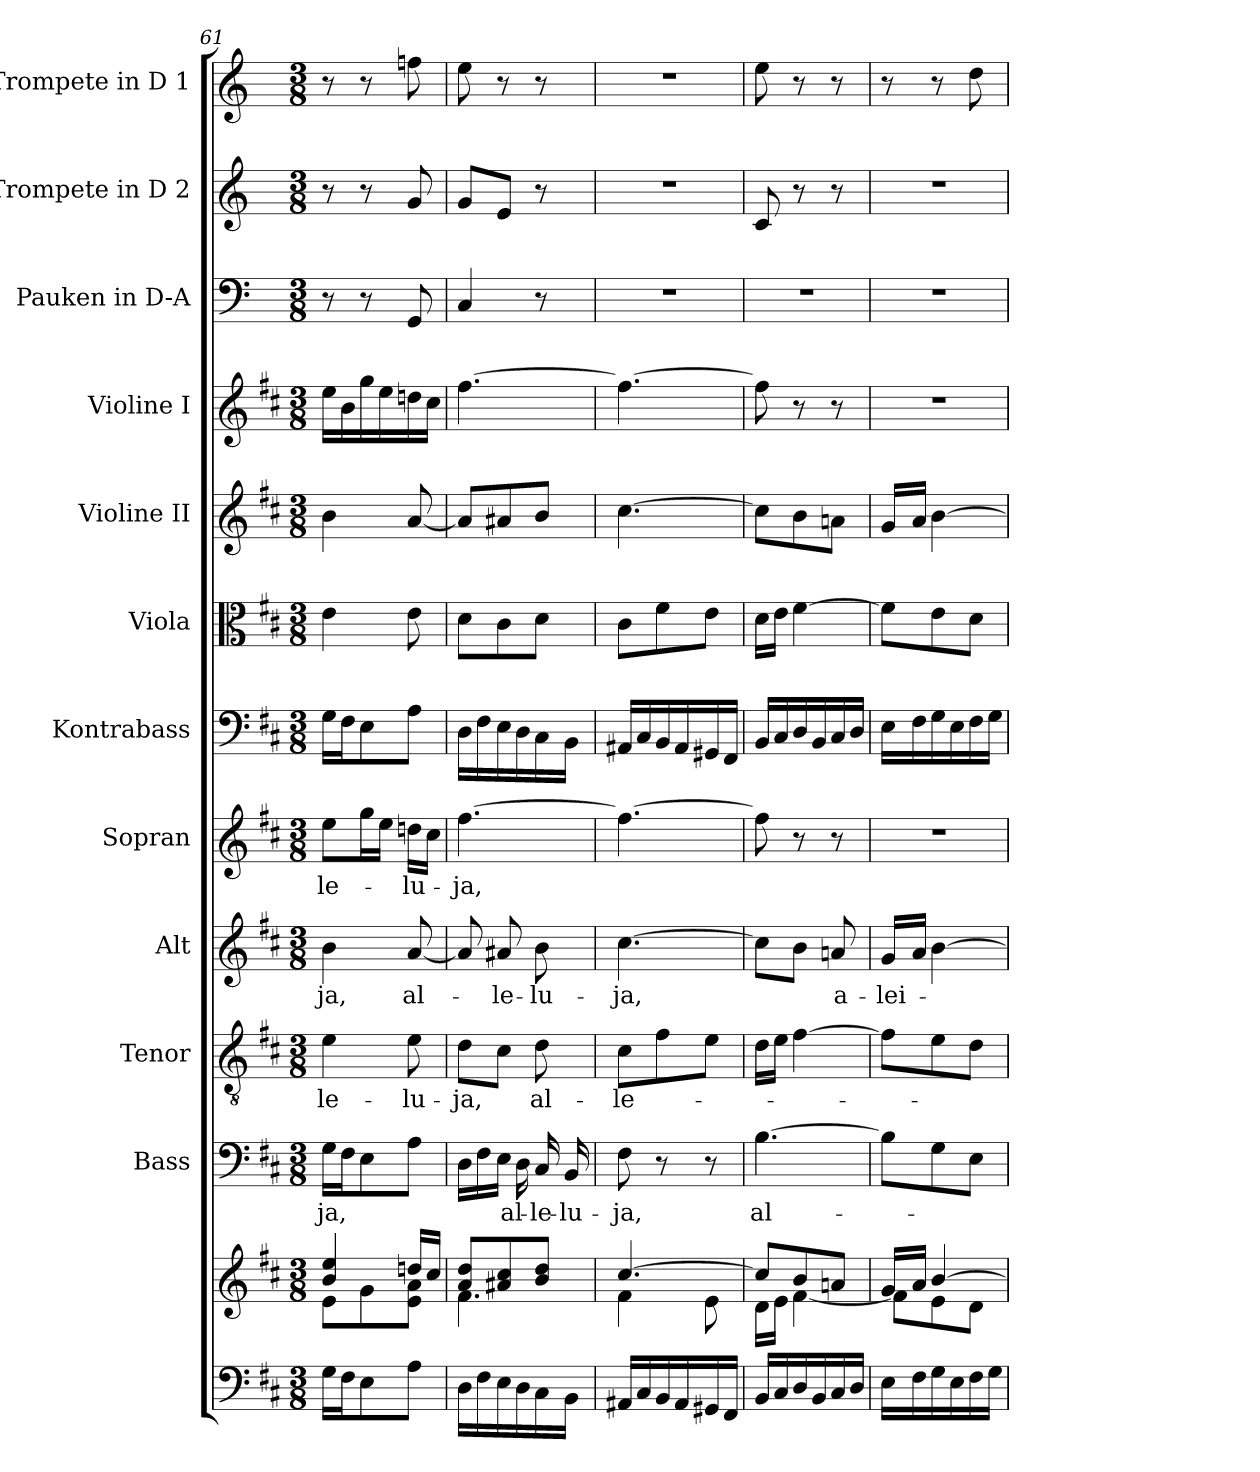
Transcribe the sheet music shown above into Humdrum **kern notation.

**kern	**kern	**kern	**text	**kern	**text	**kern	**text	**kern	**text	**kern	**kern	**kern	**kern	**kern	**kern	**kern
*part12	*part12	*part11	*part11	*part10	*part10	*part9	*part9	*part8	*part8	*part7	*part6	*part5	*part4	*part3	*part2	*part1
*staff13	*staff12	*staff11	*staff11	*staff10	*staff10	*staff9	*staff9	*staff8	*staff8	*staff7	*staff6	*staff5	*staff4	*staff3	*staff2	*staff1
*	*	*I"Bass	*	*I"Tenor	*	*I"Alt	*	*I"Sopran	*	*I"Kontrabass	*I"Viola	*I"Violine II	*I"Violine I	*I"Pauken in D-A	*I"Trompete in D 2	*I"Trompete in D 1
*	*	*I'B.	*	*I'T.	*	*I'A.	*	*I'S.	*	*I'Kb.	*I'Vla.	*I'Vl. II	*I'Vl. I	*I'Pauk.	*I'Trp. D 2	*I'Trp. D 1
*clefF4	*clefG2	*clefF4	*	*clefGv2	*	*clefG2	*	*clefG2	*	*clefF4	*clefC3	*clefG2	*clefG2	*clefF4	*clefG2	*clefG2
*	*	*	*	*	*	*	*	*	*	*ITrd7c12	*	*	*	*ITrd-1c-2	*ITrd-1c-2	*ITrd-1c-2
*k[f#c#]	*k[f#c#]	*k[f#c#]	*	*k[f#c#]	*	*k[f#c#]	*	*k[f#c#]	*	*k[f#c#]	*k[f#c#]	*k[f#c#]	*k[f#c#]	*k[f#c#]	*k[f#c#]	*k[f#c#]
*D:	*D:	*D:	*	*D:	*	*D:	*	*D:	*	*D:	*D:	*D:	*D:	*D:	*D:	*D:
*M3/8	*M3/8	*M3/8	*	*M3/8	*	*M3/8	*	*M3/8	*	*M3/8	*M3/8	*M3/8	*M3/8	*M3/8	*M3/8	*M3/8
=61	=61	=61	=61	=61	=61	=61	=61	=61	=61	=61	=61	=61	=61	=61	=61	=61
*	*^	*	*	*	*	*	*	*	*	*	*	*	*	*	*	*
!	!	!	!	!LO:LY:b	!	!LO:LY:b	!	!LO:LY:b	!	!LO:LY:b	!	!	!	!	!	!	!
16G\LL	4b/ 4ee/	8e\L	16G\LL	-ja,	4e\	-le-	4b\	-ja,	8ee\L	-le-	16GG\LL	4e\	4b\	16ee\LL	8r	8r	8r
16F#\J	.	.	16F#\J	.	.	.	.	.	.	.	16FF#\J	.	.	16b\	.	.	.
8E\	.	8g\	8E\	.	.	.	.	.	16gg\L	.	8EE\	.	.	16gg\	8r	8r	8r
.	.	.	.	.	.	.	.	.	16ee\JJ	.	.	.	.	16ee\	.	.	.
!	!	!	!	!	!	!LO:LY:b	!	!LO:LY:b	!	!LO:LY:b	!	!	!	!	!	!	!
8A\J	16ddn/LL	8e\ 8a\J	8A\J	.	8e\	-lu-	[8a/	al-	16ddn\LL	-lu-	8AA\J	8e\	[8a/	16ddn\	8AA/	8a/	8ggn\
.	16cc#/JJ	.	.	.	.	.	.	.	16cc#\JJ	.	.	.	.	16cc#\JJ	.	.	.
=62	=62	=62	=62	=62	=62	=62	=62	=62	=62	=62	=62	=62	=62	=62	=62	=62	=62
!	!	!	!	!	!	!LO:LY:b	!	!	!	!LO:LY:b	!	!	!	!	!	!	!
16D\LL	8a/ 8dd/L	4.f#\	16D\LL	.	8d\L	-ja,	8a/]	.	[4.ff#\	-ja,	16DD\LL	8d\L	8a/L]	[4.ff#\	4D/	8a/L	8ff#\
16F#\	.	.	16F#\	.	.	.	.	.	.	.	16FF#\	.	.	.	.	.	.
!	!	!	!	!	!	!	!	!LO:LY:b	!	!	!	!	!	!	!	!	!
16E\	8a#X/ 8cc#/	.	16E\JJ	.	8c#\J	.	8a#X/	-le-	.	.	16EE\	8c#\	8a#X/	.	.	8f#/J	8r
!	!	!	!	!LO:LY:b	!	!	!	!	!	!	!	!	!	!	!	!	!
16D\	.	.	16D\	al-	.	.	.	.	.	.	16DD\	.	.	.	.	.	.
!	!	!	!	!LO:LY:b	!	!LO:LY:b	!	!LO:LY:b	!	!	!	!	!	!	!	!	!
16C#\	8b/ 8dd/J	.	16C#/	-le-	8d\	al-	8b\	-lu-	.	.	16CC#\	8d\J	8b/J	.	8r	8r	8r
!	!	!	!	!LO:LY:b	!	!	!	!	!	!	!	!	!	!	!	!	!
16BB\JJ	.	.	16BB/	-lu-	.	.	.	.	.	.	16BBB\JJ	.	.	.	.	.	.
=63	=63	=63	=63	=63	=63	=63	=63	=63	=63	=63	=63	=63	=63	=63	=63	=63	=63
!	!	!	!	!LO:LY:b	!	!LO:LY:b	!	!LO:LY:b	!	!	!	!	!	!	!	!	!
16AA#X/LL	[>4.cc#/	4f#\	8F#\	-ja,	8c#\L	-le-	[4.cc#\	-ja,	4.ff#\_	.	16AAA#X/LL	8c#\L	[4.cc#\	4.ff#\_	4.r	4.r	4.r
16C#/	.	.	.	.	.	.	.	.	.	.	16CC#/	.	.	.	.	.	.
16BB/	.	.	8r	.	8f#\	.	.	.	.	.	16BBB/	8f#\	.	.	.	.	.
16AA#/	.	.	.	.	.	.	.	.	.	.	16AAA#/	.	.	.	.	.	.
16GG#X/	.	8e\	8r	.	8e\J	.	.	.	.	.	16GGG#X/	8e\J	.	.	.	.	.
16FF#/JJ	.	.	.	.	.	.	.	.	.	.	16FFF#/JJ	.	.	.	.	.	.
=64	=64	=64	=64	=64	=64	=64	=64	=64	=64	=64	=64	=64	=64	=64	=64	=64	=64
!	!	!	!	!LO:LY:b	!	!	!	!	!	!	!	!	!	!	!	!	!
16BB/LL	8cc#/L]	16d\LL	[4.B\	al-	16d\LL	.	8cc#\L]	.	8ff#\]	.	16BBB/LL	16d\LL	8cc#\L]	8ff#\]	4.r	8d/	8ff#\
16C#/	.	16e\JJ	.	.	16e\JJ	.	.	.	.	.	16CC#/	16e\JJ	.	.	.	.	.
16D/	8b/	[<4f#\	.	.	[4f#\	.	8b\J	.	8r	.	16DD/	[4f#\	8b\	8r	.	8r	8r
16BB/	.	.	.	.	.	.	.	.	.	.	16BBB/	.	.	.	.	.	.
!	!	!	!	!	!	!	!	!LO:LY:b	!	!	!	!	!	!	!	!	!
16C#/	8an/J	.	.	.	.	.	8an/	a-	8r	.	16CC#/	.	8an\J	8r	.	8r	8r
16D/JJ	.	.	.	.	.	.	.	.	.	.	16DD/JJ	.	.	.	.	.	.
!!LO:PB:g=z
=65	=65	=65	=65	=65	=65	=65	=65	=65	=65	=65	=65	=65	=65	=65	=65	=65	=65
!	!	!	!	!	!	!	!	!LO:LY:b	!	!	!	!	!	!	!	!	!
16E\LL	16g/LL	8f#\L]	8B\L]	.	8f#\L]	.	16g/LL	-lei-	4.r	.	16EE\LL	8f#\L]	16g/LL	4.r	4.r	4.r	8r
16F#\	16a/JJ	.	.	.	.	.	16a/JJ	.	.	.	16FF#\	.	16a/JJ	.	.	.	.
16G\	[>4b/	8e\	8G\	.	8e\	.	[4b\	.	.	.	16GG\	8e\	[4b\	.	.	.	8r
16E\	.	.	.	.	.	.	.	.	.	.	16EE\	.	.	.	.	.	.
16F#\	.	8d\J	8E\J	.	8d\J	.	.	.	.	.	16FF#\	8d\J	.	.	.	.	8ee\
16G\JJ	.	.	.	.	.	.	.	.	.	.	16GG\JJ	.	.	.	.	.	.
*	*v	*v	*	*	*	*	*	*	*	*	*	*	*	*	*	*	*
=	=	=	=	=	=	=	=	=	=	=	=	=	=	=	=	=
*-	*-	*-	*-	*-	*-	*-	*-	*-	*-	*-	*-	*-	*-	*-	*-	*-
